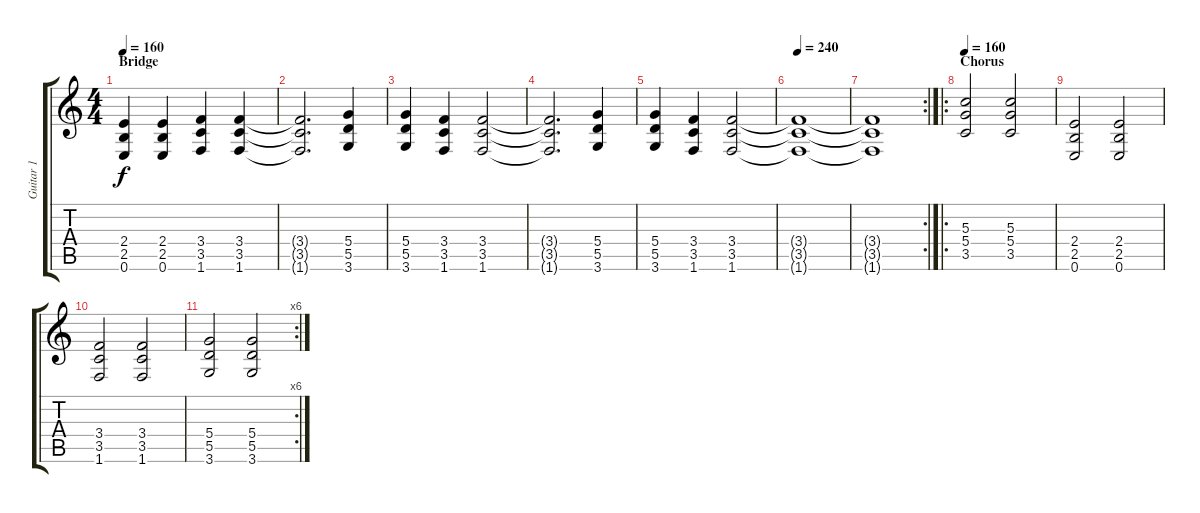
\track ("Guitar 1" "Guitar 1") {instrument acousticguitarsteel}
\staff {score tabs}
\tuning (E4 B3 G3 D3 A2 E2) {hide}
\ts (4 4)
\section ("" "Bridge")
\tempo 160
\clef g2
\ks c
(2.4 2.5 0.6).4{dy f} (2.4 2.5 0.6).4 (3.4 3.5 1.6).4 (3.4 3.5 1.6).4 |
(3.4{t} 3.5{t} 1.6{t}).2{d} (5.4 5.5 3.6).4 |
(5.4 5.5 3.6).4 (3.4 3.5 1.6).4 (3.4 3.5 1.6).2 |
(3.4{t} 3.5{t} 1.6{t}).2{d} (5.4 5.5 3.6).4 |
(5.4 5.5 3.6).4 (3.4 3.5 1.6).4 (3.4 3.5 1.6).2 |
\tempo 240
(3.4{t} 3.5{t} 1.6{t}).1 |
\rc 2
(3.4{t} 3.5{t} 1.6{t}).1 |
\ro
\section ("" "Chorus")
\tempo 160
(5.3 5.4 3.5).2 (5.3 5.4 3.5).2 |
(2.4 2.5 0.6).2 (2.4 2.5 0.6).2 |
(3.4 3.5 1.6).2 (3.4 3.5 1.6).2 |
\rc 6
(5.4 5.5 3.6).2 (5.4 5.5 3.6).2
